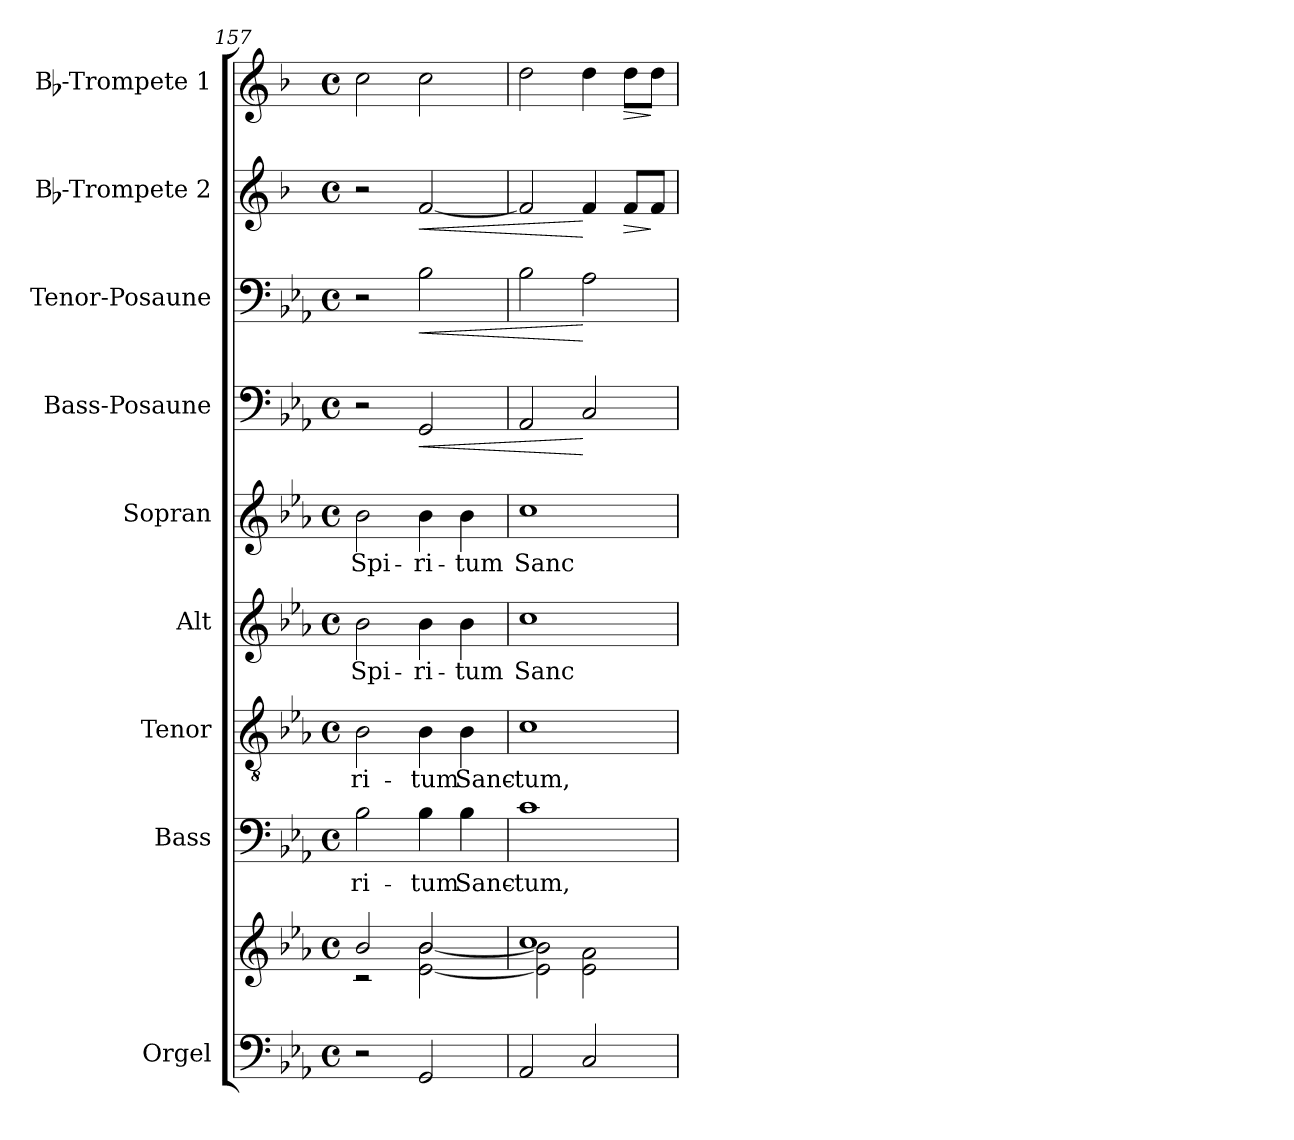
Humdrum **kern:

**kern	**kern	**kern	**text	**kern	**text	**kern	**text	**kern	**text	**kern	**dynam	**kern	**dynam	**kern	**dynam	**kern	**dynam
*part9	*part9	*part8	*part8	*part7	*part7	*part6	*part6	*part5	*part5	*part4	*part4	*part3	*part3	*part2	*part2	*part1	*part1
*staff10	*staff9	*staff8	*staff8	*staff7	*staff7	*staff6	*staff6	*staff5	*staff5	*staff4	*staff4	*staff3	*staff3	*staff2	*staff2	*staff1	*staff1
*I"Orgel	*	*I"Bass	*	*I"Tenor	*	*I"Alt	*	*I"Sopran	*	*I"Bass-Posaune	*	*I"Tenor-Posaune	*	*I"Bb-Trompete 2	*	*I"Bb-Trompete 1	*
*I'Org.	*	*I'B.	*	*I'T.	*	*I'A.	*	*I'S.	*	*I'B. Pos.	*	*I'T. Pos.	*	*I'Trp. 2	*	*I'Trp. 1	*
!!LO:PB:g=z
*clefF4	*clefG2	*clefF4	*	*clefGv2	*	*clefG2	*	*clefG2	*	*clefF4	*	*clefF4	*	*clefG2	*	*clefG2	*
*	*	*	*	*	*	*	*	*	*	*	*	*	*	*ITrd1c2	*	*ITrd1c2	*
*k[b-e-a-]	*k[b-e-a-]	*k[b-e-a-]	*	*k[b-e-a-]	*	*k[b-e-a-]	*	*k[b-e-a-]	*	*k[b-e-a-]	*	*k[b-e-a-]	*	*k[b-e-a-]	*	*k[b-e-a-]	*
*E-:	*E-:	*E-:	*	*E-:	*	*E-:	*	*E-:	*	*E-:	*	*E-:	*	*E-:	*	*E-:	*
*M4/4	*M4/4	*M4/4	*	*M4/4	*	*M4/4	*	*M4/4	*	*M4/4	*	*M4/4	*	*M4/4	*	*M4/4	*
*met(c)	*met(c)	*met(c)	*	*met(c)	*	*met(c)	*	*met(c)	*	*met(c)	*	*met(c)	*	*met(c)	*	*met(c)	*
=157	=157	=157	=157	=157	=157	=157	=157	=157	=157	=157	=157	=157	=157	=157	=157	=157	=157
*	*^	*	*	*	*	*	*	*	*	*	*	*	*	*	*	*	*
!	!	!	!	!LO:LY:b	!	!LO:LY:b	!	!LO:LY:b	!	!LO:LY:b	!	!	!	!	!	!	!	!
2r	2b-/	2rc	2B-\	-ri-	2B-\	-ri-	2b-\	Spi-	2b-\	Spi-	2r	.	2r	.	2r	.	2b-\	.
!	!	!	!	!LO:LY:b	!	!LO:LY:b	!	!LO:LY:b	!	!LO:LY:b	!	!LO:HP:b	!	!LO:HP:b	!	!LO:HP:b	!	!
2GG/	2b-/	[<2e-\ [<2b-\	4B-\	-tum	4B-\	-tum	4b-\	-ri-	4b-\	-ri-	2GG/	<	2B-\	<	[2e-/	<	2b-\	.
!	!	!	!	!LO:LY:b	!	!LO:LY:b	!	!LO:LY:b	!	!LO:LY:b	!	!	!	!	!	!	!	!
.	.	.	4B-\	Sanc-	4B-\	Sanc-	4b-\	-tum	4b-\	-tum	.	.	.	.	.	.	.	.
=158	=158	=158	=158	=158	=158	=158	=158	=158	=158	=158	=158	=158	=158	=158	=158	=158	=158	=158
!	!	!	!	!LO:LY:b	!	!LO:LY:b	!	!LO:LY:b	!	!LO:LY:b	!	!	!	!	!	!	!	!
2AA-/	1cc	2e-\] 2b-\]	1c	-tum,	1c	-tum,	1cc	Sanc-	1cc	Sanc-	2AA-/	.	2B-\	.	2e-/]	.	2cc\	.
2C/	.	2e-\ 2a-\	.	.	.	.	.	.	.	.	2C/	[	2A-\	[	4e-/	[	4cc\	.
!	!	!	!	!	!	!	!	!	!	!	!	!	!	!	!	!LO:HP:b	!	!LO:HP:b
.	.	.	.	.	.	.	.	.	.	.	.	.	.	.	8e-/L	>	8cc\L	>
.	.	.	.	.	.	.	.	.	.	.	.	.	.	.	8e-/J	]	8cc\J	]
*	*v	*v	*	*	*	*	*	*	*	*	*	*	*	*	*	*	*	*
=	=	=	=	=	=	=	=	=	=	=	=	=	=	=	=	=	=
*-	*-	*-	*-	*-	*-	*-	*-	*-	*-	*-	*-	*-	*-	*-	*-	*-	*-
